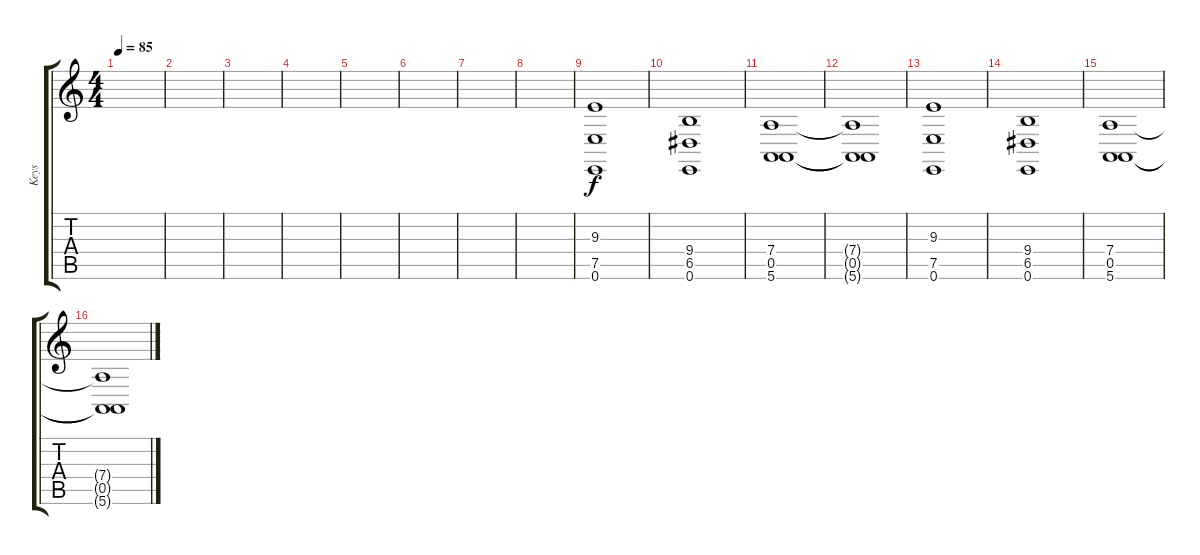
\track ("Keys" "Keys") {instrument drawbarorgan}
\staff {score tabs}
\tuning (E4 B3 G3 D3 A2 E2) {hide}
\ts (4 4)
\tempo 85
\clef g2
\ks c
|
|
|
|
|
|
|
|
(9.3 7.5 0.6).1 |
(9.4 6.5 0.6).1 |
(7.4 0.5 5.6).1 |
(7.4{t} 0.5{t} 5.6{t}).1 |
(9.3 7.5 0.6).1 |
(9.4 6.5 0.6).1 |
(7.4 0.5 5.6).1 |
(7.4{t} 0.5{t} 5.6{t}).1
